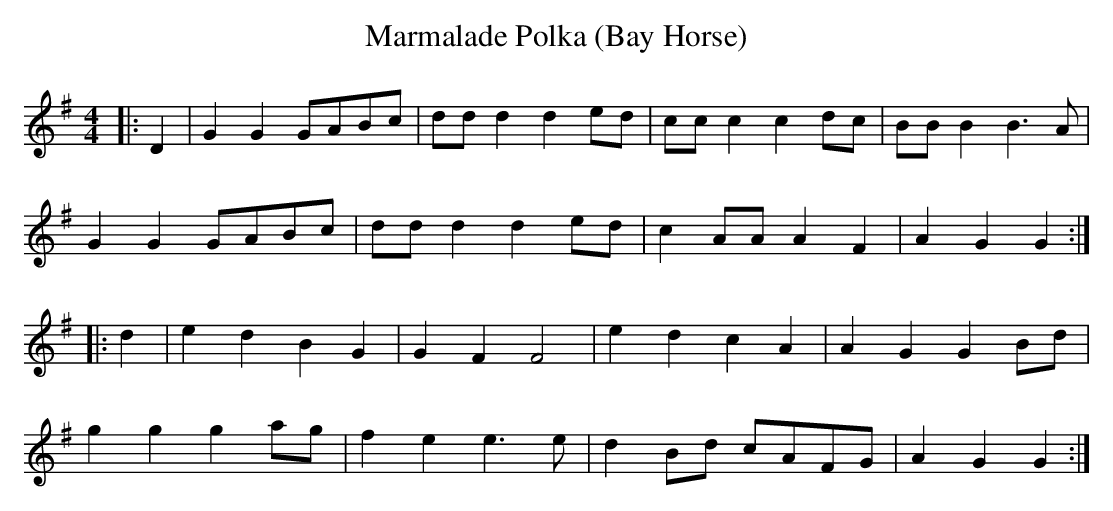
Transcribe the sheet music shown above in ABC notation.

X:1
T:Marmalade Polka (Bay Horse)
M:4/4
L:1/8
K:G
|:D2|G2G2GABc|dd d2d2ed|cc c2c2dc|BB B2B3A|!
G2G2GABc|dd d2d2ed|c2AA A2F2|A2G2G2:|!
|:d2|e2d2B2G2|G2F2F4|e2d2c2A2|A2G2G2Bd|!
g2g2g2ag|f2e2e3e|d2Bd cAFG|A2G2G2:|
